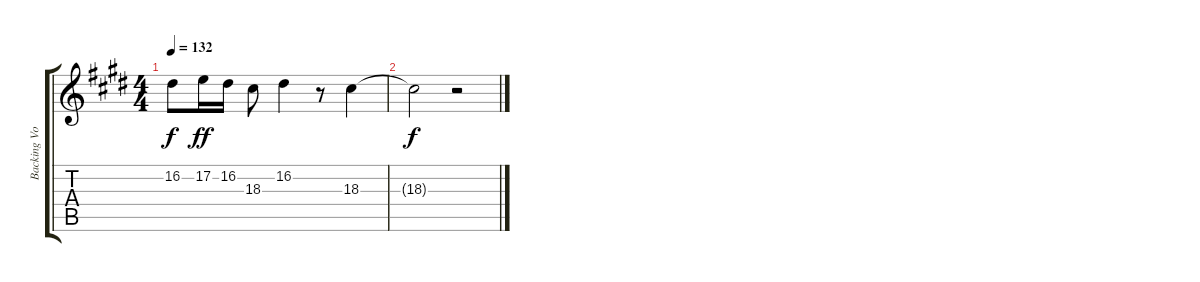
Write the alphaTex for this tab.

\track ("Backing Vocals" "Backing Vo") {instrument xylophone}
\staff {score tabs}
\tuning (E4 B3 G3 D3 A2 E2) {hide}
\ts (4 4)
\tempo 132
\clef g2
\ks e
16.2{t}.8{dy f} 17.2.16{dy ff} 16.2.16 18.3.8 16.2.4 r.8 18.3.4 |
18.3{t}.2{dy f} r.2
